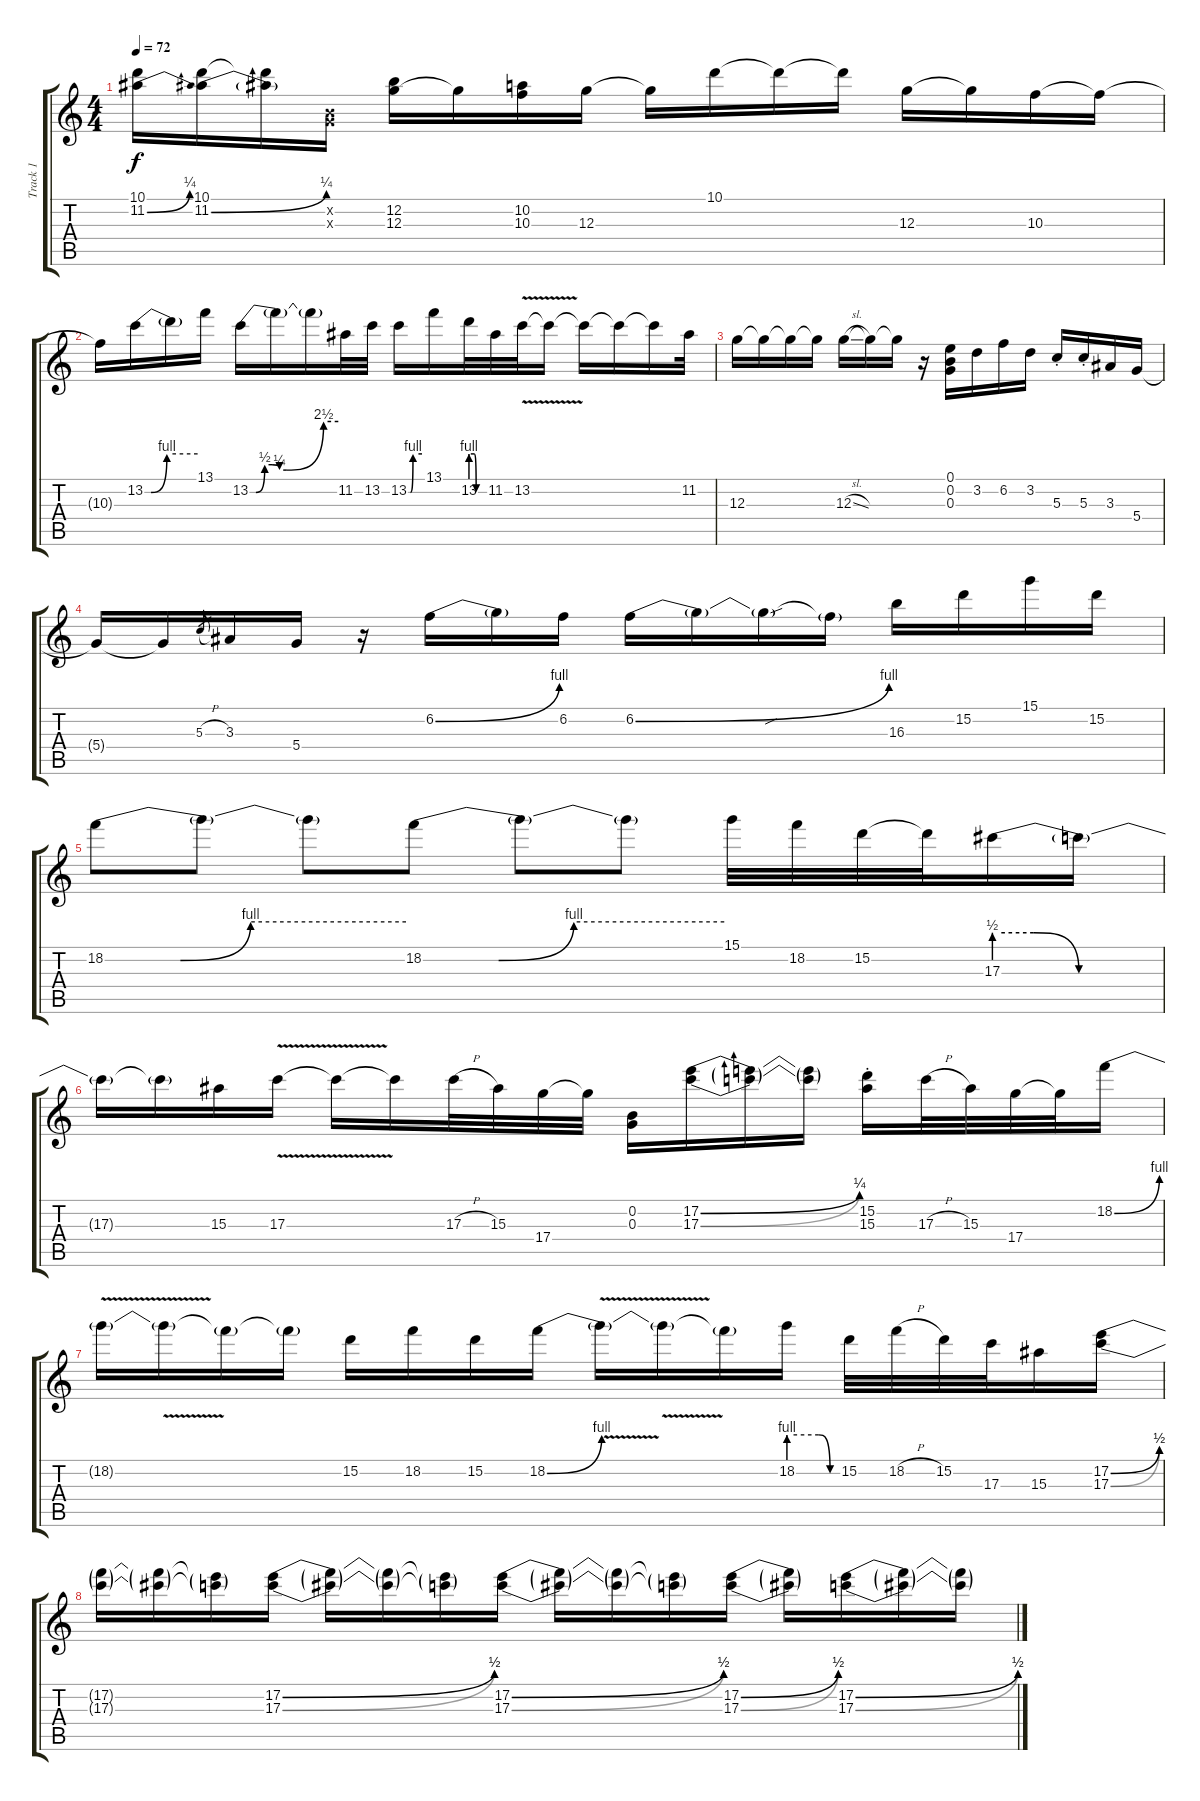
\track ("Track 1" "Track 1") {instrument overdrivenguitar}
\staff {score tabs}
\tuning (E4 B3 G3 D3 A2 E2) {hide}
\ts (4 4)
\tempo 72
\clef g2
\ks c
(10.1 11.2{be (bend 0 0 60 1)}).16{dy f} (10.1 11.2{be (bend 0 0 60 1)}).16 (10.1{t} 11.2{t}).16 (0.2{x} 0.3{x}).16 (12.2 12.3).16 12.3{t}.16 (10.2 10.3).16 12.3.16 12.3{t}.16 10.1.16 10.1{t}.16 10.1{t}.16 12.3.16 12.3{t}.16 10.3.16 10.3{t}.16 |
10.3{t}.16 13.2{be (custom 0 0 7 0 25 4 60 4)}.16 13.2{t}.16 13.1.16 13.2{be (custom 0 0 4 0 10 2 15 2 20 1 25 1 50 10 60 10)}.16 13.2{t}.16 13.2{t}.16 11.2.32 13.2.32 13.2{be (custom 0 0 9 0 20 4 60 4)}.16 13.1.16 13.2{be (custom 0 4 15 4 24 0 60 0)}.32 11.2.32 13.2{v}.32 13.2{t}.16 13.2{t}.16 13.2{t}.16 13.2{t}.16 11.2.32 |
12.3.16 12.3{t}.16 12.3{t}.16 12.3{t}.16 12.3{sl}.16 12.3{t}.16 12.3{t}.16 r.16 (0.1 0.2 0.3).16 3.2.16 6.2.16 3.2.16 5.3{st}.16 5.3{st}.16 3.3.16 5.4.16 |
5.4{t}.16 5.4{t}.16 5.3{h}.8{gr} 3.3.16 5.4.16 r.16 6.2{be (bend 0 0 60 4)}.16 6.2{t}.16 6.2.16 6.2{be (bend 0 0 60 4)}.16 6.2{t}.16 6.2{sou t}.16 6.2{t}.16 16.3.16 15.2.16 15.1.16 15.2.16 |
18.2{be (custom 0 0 15 0 29 4 60 4)}.8 18.2{t}.8 18.2{t}.8 18.2{be (custom 0 0 15 0 30 4 60 4)}.8 18.2{t}.8 18.2{t}.8 15.1.32 18.2.32 15.2.32 15.2{t}.32 17.3{be (custom 0 2 14 2 30 0 60 0)}.16 17.3{t}.16 |
17.3{t}.16 17.3{t}.16 15.3.16 17.3{v}.16 17.3{t}.16 17.3{t}.16 17.3{h}.32 15.3.32 17.4.32 17.4{t}.32 (0.2 0.3).16 (17.2{be (bend 0 0 60 1)} 17.3{be (bend 0 0 60 1)}).16 (17.2{t} 17.3{t}).16 (17.2{t} 17.3{t}).16 (15.2{st} 15.3{st}).16 17.3{h}.32 15.3.32 17.4.32 17.4{t}.32 18.2{be (bend 0 0 60 4)}.16 |
18.2{v t}.16 18.2{t}.16 18.2{t}.16 18.2{t}.16 15.2.16 18.2.16 15.2.16 18.2{be (bend 0 0 60 4)}.16 18.2{v t}.16 18.2{t}.16 18.2{t}.16 18.2{be (custom 0 4 37 4 51 0 60 0)}.16 15.2.32 18.2{h}.32 15.2.32 17.3.32 15.3.16 (17.2{be (bend 0 0 60 2)} 17.3{be (bend 0 0 60 2)}).16 |
(17.2{t} 17.3{t}).16 (17.2{t} 17.3{t}).16 (17.2{t} 17.3{t}).16 (17.2{be (bend 0 0 60 2)} 17.3{be (bend 0 0 60 2)}).16 (17.2{t} 17.3{t}).16 (17.2{t} 17.3{t}).16 (17.2{t} 17.3{t}).16 (17.2{be (bend 0 0 60 2)} 17.3{be (bend 0 0 60 2)}).16 (17.2{t} 17.3{t}).16 (17.2{t} 17.3{t}).16 (17.2{t} 17.3{t}).16 (17.2{be (bend 0 0 60 2)} 17.3{be (bend 0 0 60 2)}).16 (17.2{t} 17.3{t}).16 (17.2{be (bend 0 0 60 2)} 17.3{be (bend 0 0 60 2)}).16 (17.2{t} 17.3{t}).16 (17.2{t} 17.3{t}).16
